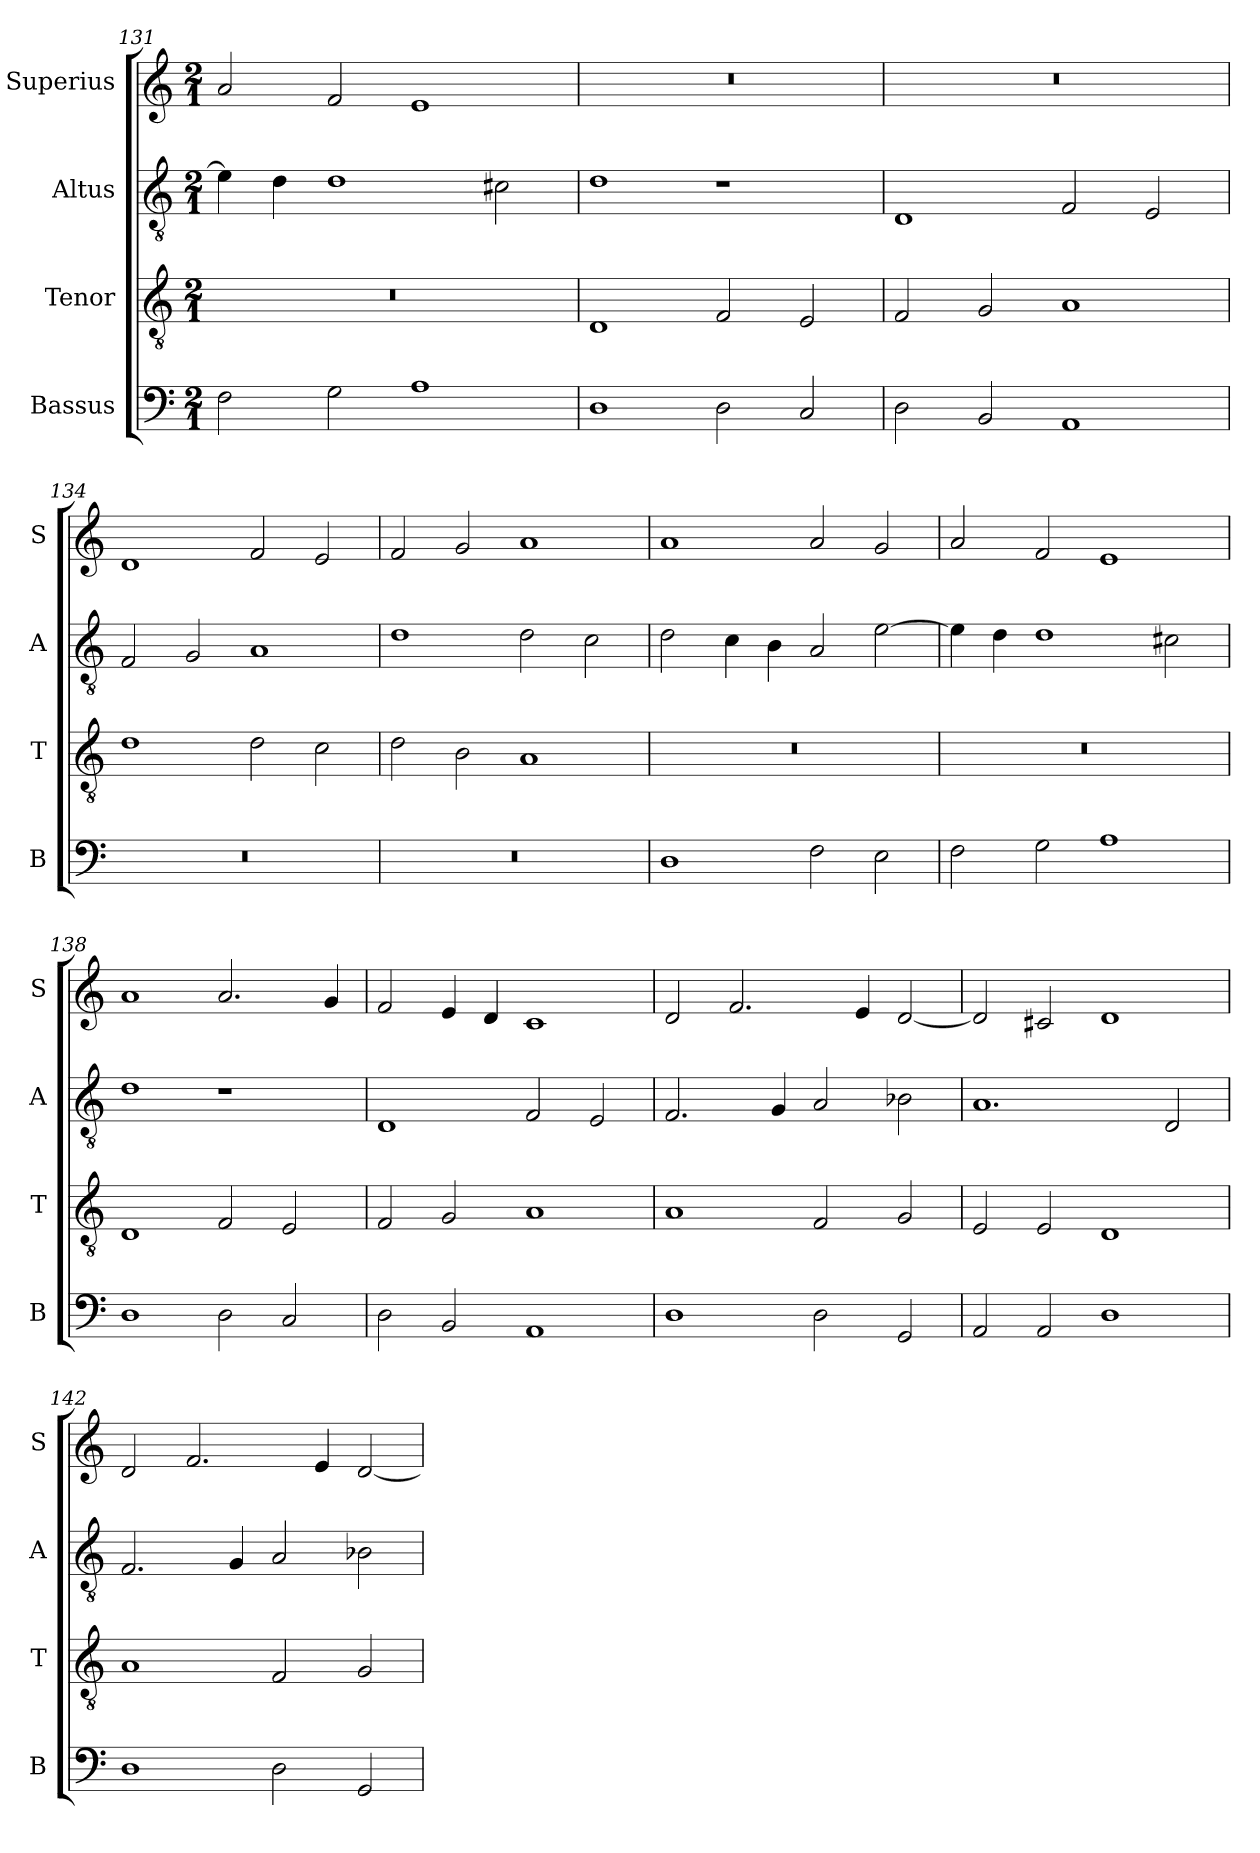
**kern	**kern	**kern	**kern
*part4	*part3	*part2	*part1
*staff4	*staff3	*staff2	*staff1
*I"Bassus	*I"Tenor	*I"Altus	*I"Superius
*I'B	*I'T	*I'A	*I'S
*clefF4	*clefGv2	*clefGv2	*clefG2
*k[]	*k[]	*k[]	*k[]
*C:	*C:	*C:	*C:
*M2/1	*M2/1	*M2/1	*M2/1
=131	=131	=131	=131
2F	0r	4e]	2a
.	.	4d	.
2G	.	1d	2f
1A	.	.	1e
.	.	2c#X	.
=132	=132	=132	=132
1D	1D	1d	0r
2D	2F	1r	.
2C	2E	.	.
=133	=133	=133	=133
2D	2F	1D	0r
2BB	2G	.	.
1AA	1A	2F	.
.	.	2E	.
=134	=134	=134	=134
0r	1d	2F	1d
.	.	2G	.
.	2d	1A	2f
.	2c	.	2e
=135	=135	=135	=135
0r	2d	1d	2f
.	2B	.	2g
.	1A	2d	1a
.	.	2c	.
=136	=136	=136	=136
1D	0r	2d	1a
.	.	4c	.
.	.	4B	.
2F	.	2A	2a
2E	.	[2e	2g
=137	=137	=137	=137
2F	0r	4e]	2a
.	.	4d	.
2G	.	1d	2f
1A	.	.	1e
.	.	2c#X	.
=138	=138	=138	=138
1D	1D	1d	1a
2D	2F	1r	2.a
2C	2E	.	.
.	.	.	4g
=139	=139	=139	=139
2D	2F	1D	2f
2BB	2G	.	4e
.	.	.	4d
1AA	1A	2F	1c
.	.	2E	.
=140	=140	=140	=140
1D	1A	2.F	2d
.	.	.	2.f
.	.	4G	.
2D	2F	2A	.
.	.	.	4e
2GG	2G	2B-X	[2d
=141	=141	=141	=141
2AA	2E	1.A	2d]
2AA	2E	.	2c#X
1D	1D	.	1d
.	.	2D	.
=142	=142	=142	=142
1D	1A	2.F	2d
.	.	.	2.f
.	.	4G	.
2D	2F	2A	.
.	.	.	4e
2GG	2G	2B-X	[2d
=	=	=	=
*-	*-	*-	*-
